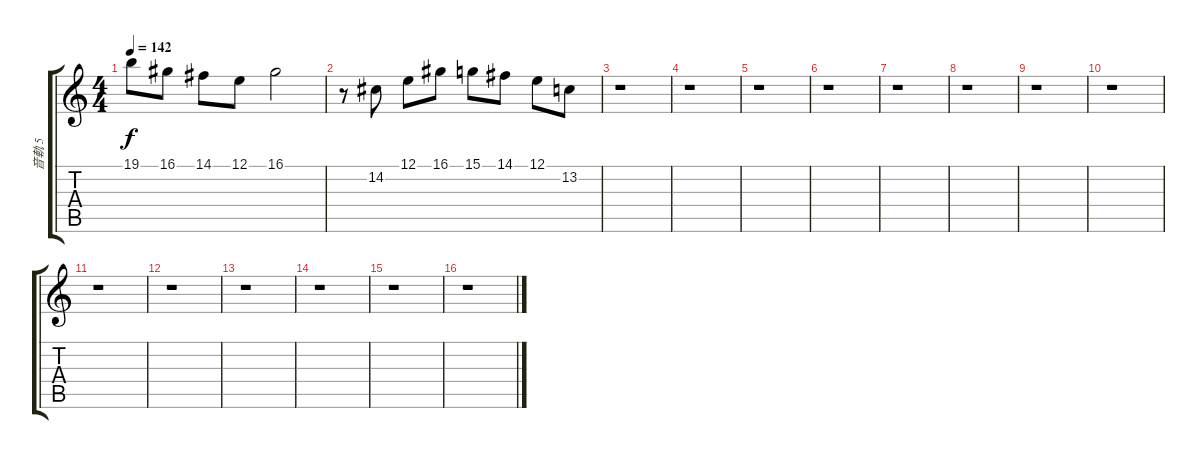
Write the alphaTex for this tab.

\track ("音軌 5" "音軌 5") {instrument vibraphone}
\staff {score tabs}
\tuning (E4 B3 G3 D3 A2 E2) {hide}
\ts (4 4)
\tempo 142
\clef g2
\ks c
19.1{t}.8{dy f} 16.1.8 14.1.8 12.1.8 16.1.2 |
r.8 14.2.8 12.1.8 16.1.8 15.1.8 14.1.8 12.1.8 13.2.8 |
r.1 |
r.1 |
r.1 |
r.1 |
r.1 |
r.1 |
r.1 |
r.1 |
r.1 |
r.1 |
r.1 |
r.1 |
r.1 |
r.1
